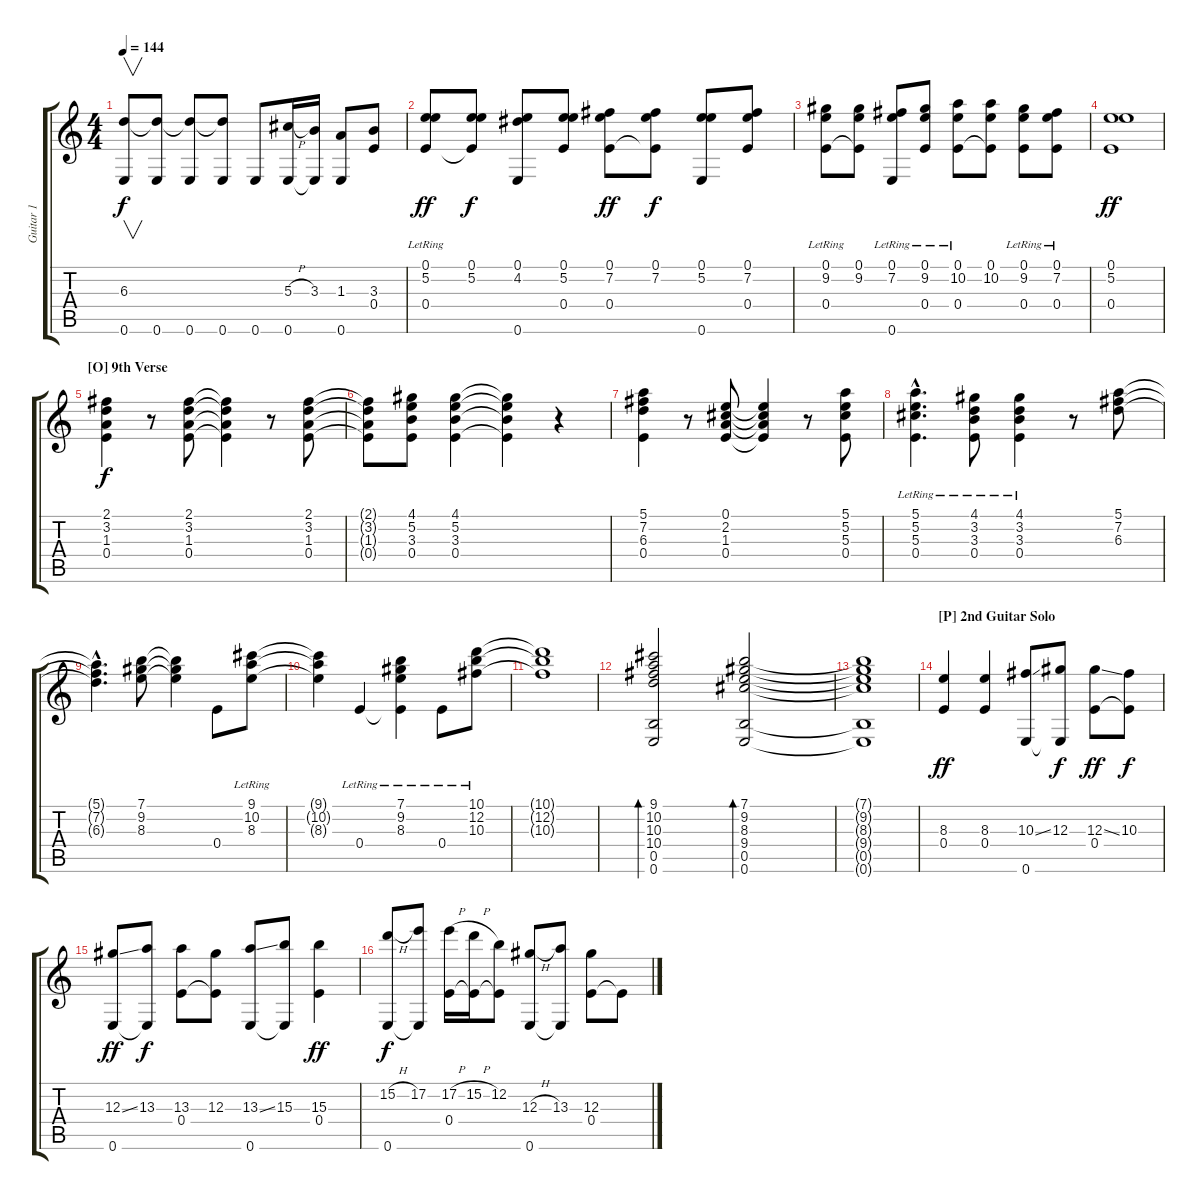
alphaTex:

\track ("Guitar 1" "Guitar 1") {instrument acousticguitarsteel}
\staff {score tabs}
\tuning (E4 B3 Ab3 E3 B2 E2) {hide}
\ts (4 4)
\tempo 144
\clef g2
\ks c
(6.3 0.6).8{v dy f} (6.3{t} 0.6).8 (6.3{t} 0.6).8 (6.3{t} 0.6).8 0.6.8 (5.3{h} 0.6).16 (3.3 0.6{t}).16 (1.3 0.6).8 (3.3 0.4).8 |
(0.1 5.2 0.4{lr}).8{dy ff} (0.1 5.2 0.4{t}).8{dy f} (0.1 4.2 0.6).8 (0.1 5.2 0.4).8 (0.1 7.2 0.4).8{dy ff} (0.1 7.2 0.4{t}).8{dy f} (0.1 5.2 0.6).8 (0.1 7.2 0.4).8 |
(0.1 9.2 0.4{lr}).8 (0.1 9.2 0.4{t}).8 (0.1 7.2 0.6{lr}).8 (0.1 9.2 0.4{lr}).8 (0.1 10.2 0.4{lr}).8 (0.1 10.2 0.4{t}).8 (0.1 9.2 0.4{lr}).8 (0.1 7.2 0.4{lr}).8 |
(0.1 5.2 0.4).1{dy ff} |
\section ("" "[O] 9th Verse")
(2.1 3.2 1.3 0.4).4{dy f} r.8 (2.1 3.2 1.3 0.4).8 (2.1{t} 3.2{t} 1.3{t} 0.4{t}).4 r.8 (2.1 3.2 1.3 0.4).8 |
(2.1{t} 3.2{t} 1.3{t} 0.4{t}).8 (4.1 5.2 3.3 0.4).8 (4.1 5.2 3.3 0.4).4 (4.1{t} 5.2{t} 3.3{t} 0.4{t}).4 r.4 |
(5.1 7.2 6.3 0.4).4 r.8 (0.1 2.2 1.3 0.4).8 (0.1{t} 2.2{t} 1.3{t} 0.4{t}).4 r.8 (5.1 5.2 5.3 0.4).8 |
(5.1{hac lr} 5.2{hac lr} 5.3{hac lr} 0.4{hac lr}).4{d} (4.1{lr} 3.2{lr} 3.3{lr} 0.4{lr}).8 (4.1{lr} 3.2{lr} 3.3{lr} 0.4{lr}).4 r.8 (5.1 7.2 6.3).8 |
(5.1{hac t} 7.2{hac t} 6.3{hac t}).4{d} (7.1 9.2 8.3).8 (7.1{t} 9.2{t} 8.3{t}).4 0.4.8 (9.1{lr} 10.2{lr} 8.3{lr}).8 |
(9.1{t} 10.2{t} 8.3{t}).4 0.4{lr}.4 (7.1{lr} 9.2{lr} 8.3{lr} 0.4{t}).4 0.4{lr}.8 (10.1{lr} 12.2{lr} 10.3{lr}).8 |
(10.1{t} 12.2{t} 10.3{t}).1 |
(9.1 10.2 10.3 10.4 0.5 0.6).2{bd 120} (7.1 9.2 8.3 9.4 0.5 0.6).2{bd 120} |
(7.1{t} 9.2{t} 8.3{t} 9.4{t} 0.5{t} 0.6{t}).1 |
\section ("" "[P] 2nd Guitar Solo")
(8.3 0.4).4{dy ff} (8.3 0.4).4 (10.3{ss} 0.6).8 (12.3 0.6{t}).8{dy f} (12.3{ss} 0.4).8{dy ff} (10.3 0.4{t}).8{dy f} |
(12.3{ss} 0.6).8{dy ff} (13.3 0.6{t}).8{dy f} (13.3 0.4).8 (12.3 0.4{t}).8 (13.3{ss} 0.6).8 (15.3 0.6{t}).8 (15.3 0.4).4{dy ff} |
(15.2{h} 0.6).8{dy f} (17.2 0.6{t}).8 (17.2{h} 0.4).16 (15.2{h} 0.4{t}).16 (12.2 0.4{t}).8 (12.3{h} 0.6).8 (13.3 0.6{t}).8 (12.3 0.4).8 0.4{t}.8
